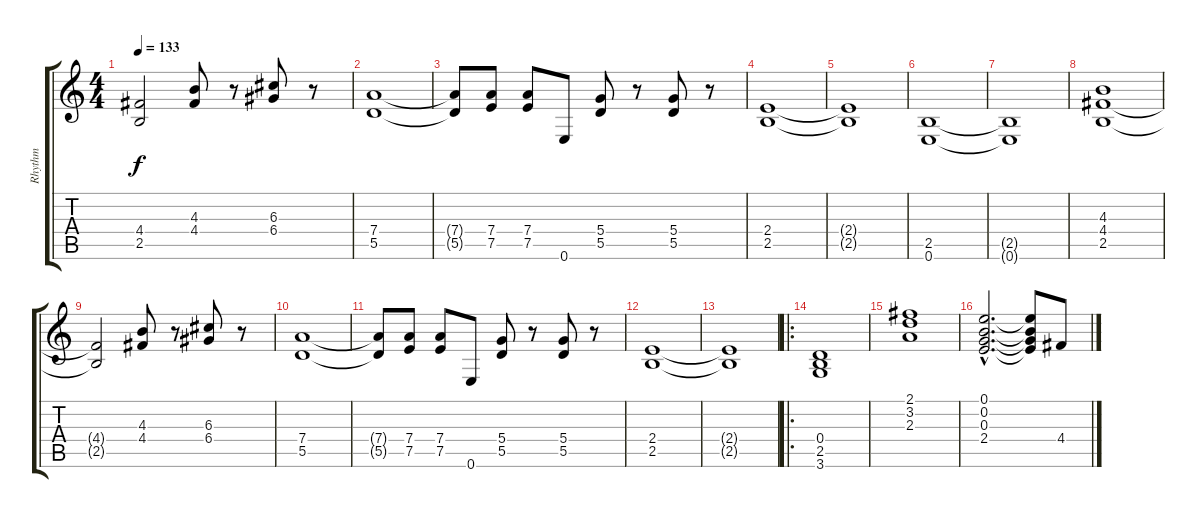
\track ("Rhythm" "Rhythm") {instrument distortionguitar}
\staff {score tabs}
\tuning (E4 B3 G3 D3 A2 E2) {hide}
\ts (4 4)
\tempo 133
\clef g2
\ks c
(4.4{t} 2.5{t}).2{dy f} (4.3 4.4).8 r.8 (6.3 6.4).8 r.8 |
(7.4 5.5).1 |
(7.4{t} 5.5{t}).8 (7.4 7.5).8 (7.4 7.5).8 0.6.8 (5.4 5.5).8 r.8 (5.4 5.5).8 r.8 |
(2.4 2.5).1 |
(2.4{t} 2.5{t}).1 |
(2.5 0.6).1 |
(2.5{t} 0.6{t}).1 |
(4.3 4.4 2.5).1 |
(4.4{t} 2.5{t}).2 (4.3 4.4).8 r.8 (6.3 6.4).8 r.8 |
(7.4 5.5).1 |
(7.4{t} 5.5{t}).8 (7.4 7.5).8 (7.4 7.5).8 0.6.8 (5.4 5.5).8 r.8 (5.4 5.5).8 r.8 |
(2.4 2.5).1 |
(2.4{t} 2.5{t}).1 |
\ro
(0.4 2.5 3.6).1 |
(2.1 3.2 2.3).1 |
(0.1{hac} 0.2{hac} 0.3{hac} 2.4{hac}).2{d} (0.1{t} 0.2{t} 0.3{t} 2.4{t}).8 4.4.8
